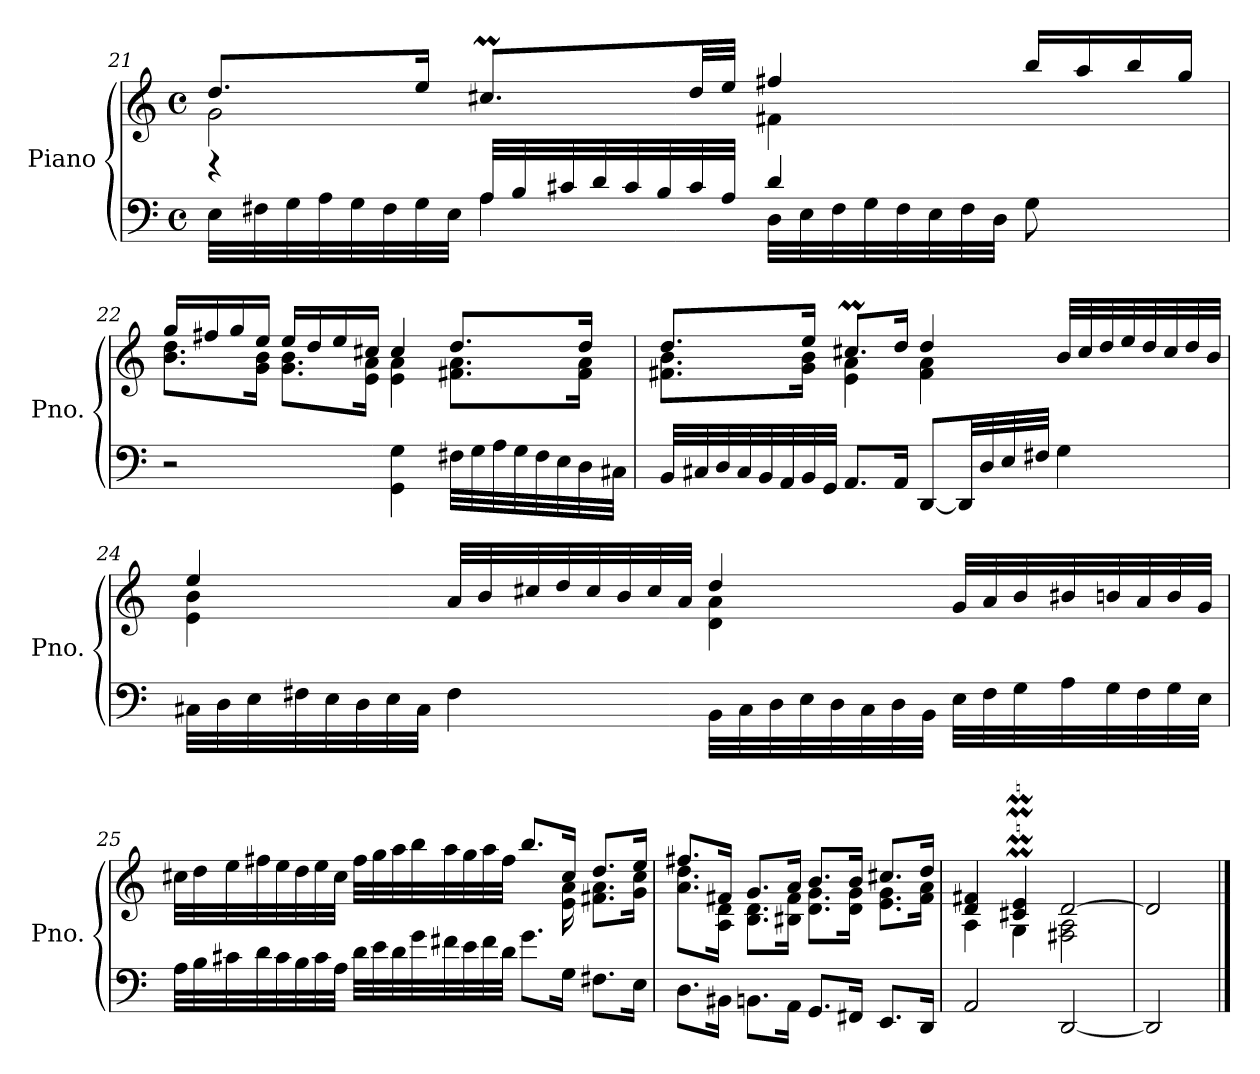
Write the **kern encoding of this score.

**kern	**kern
*part1	*part1
*staff2	*staff1
*I"Piano	*
*I'Pno.	*
!!LO:PB:g=z
*clefF4	*clefG2
*k[]	*k[]
*M4/4	*M4/4
*met(c)	*met(c)
=21	=21
*^	*^
4r	32E\LLL	8.dd/L	2g\
.	32F#X\	.	.
.	32G\	.	.
.	32A\	.	.
.	32G\	.	.
.	32F#\	.	.
.	32G\	16ee/Jk	.
.	32E\JJJ	.	.
32A/LLL	4A\	8.cc#Xm/L	.
32B/	.	.	.
32c#X/	.	.	.
32d/	.	.	.
32c#/	.	.	.
32B/	.	.	.
32c#/	.	32dd/LL	.
32A/JJJ	.	32ee/JJJ	.
4d/	32D\LLL	4ff#X/	4f#X\
.	32E\	.	.
.	32F#\	.	.
.	32G\	.	.
.	32F#\	.	.
.	32E\	.	.
.	32F#\	.	.
.	32D\JJJ	.	.
4ryy	8G\	16bb/LL	4ryy
.	.	16aa/	.
.	8ryy	16bb/	.
.	.	16gg/JJ	.
*v	*v	*	*
!!LO:LB:g=z	!!
=22	=22	=22
2r	16gg/LL	8.b\ 8.dd\L
.	16ff#X/	.
.	16gg/	.
.	16ee/JJ	16g\ 16b\Jk
.	16ee/LL	8.g\ 8.b\L
.	16dd/	.
.	16ee/	.
.	16cc#X/JJ	16e\ 16a\Jk
4GG\ 4G\	4cc#/	4e\ 4a\
32F#X\LLL	8.dd/L	8.f#X\ 8.a\L
32G\	.	.
32A\	.	.
32G\	.	.
32F#\	.	.
32E\	.	.
32D\	16dd/Jk	16f#\ 16a\Jk
32C#X\JJJ	.	.
=23	=23	=23
32BB/LLL	8.dd/L	8.f#X\ 8.b\L
32C#X/	.	.
32D/	.	.
32C#/	.	.
32BB/	.	.
32AA/	.	.
32BB/	16ee/Jk	16g\ 16b\Jk
32GG/JJJ	.	.
8.AA/L	8.cc#Xm/L	4e\ 4a\
16AA/Jk	16dd/Jk	.
[8DD/L	4dd/	4f#\ 4a\
32DD/LL]	.	.
32D/	.	.
32E/	.	.
32F#X/JJJ	.	.
4G\	32b/LLL	4ryy
.	32cc#/	.
.	32dd/	.
.	32ee/	.
.	32dd/	.
.	32cc#/	.
.	32dd/	.
.	32b/JJJ	.
!!LO:LB:g=z	!!
=24	=24	=24
32C#X\LLL	4ee/	4e\ 4b\
32D\	.	.
32E\	.	.
32F#X\	.	.
32E\	.	.
32D\	.	.
32E\	.	.
32C#\JJJ	.	.
4F#\	32a/LLL	4ryy
.	32b/	.
.	32cc#X/	.
.	32dd/	.
.	32cc#/	.
.	32b/	.
.	32cc#/	.
.	32a/JJJ	.
32BB\LLL	4dd/	4d\ 4a\
32C#\	.	.
32D\	.	.
32E\	.	.
32D\	.	.
32C#\	.	.
32D\	.	.
32BB\JJJ	.	.
32E\LLL	32g/LLL	4ryy
32F#\	32a/	.
32G\	32b/	.
32A\	32b#X/	.
32G\	32bn/	.
32F#\	32a/	.
32G\	32b/	.
32E\JJJ	32g/JJJ	.
!!LO:LB:g=z	!!
=25	=25	=25
32A\LLL	32cc#X\LLL	8.ryy
32B\	32dd\	.
32c#X\	32ee\	.
32d\	32ff#X\	.
32c#\	32ee\	.
32B\	32dd\	.
*	*v	*v
32c#\	32ee\
32A\JJJ	32cc#\JJJ
32d\LLL	32ff#\LLL
32e\	32gg\
32d\	32aa\
32g\	32bb\
32f#X\	32aa\
32e\	32gg\
32f#\	32aa\
32d\JJJ	32ff#\JJJ
8.g\L	8.bb/L
*	*^
16G\Jk	16cc#/Jk	16e\ 16a\
8.F#X\L	8.dd/L	8.f#X\ 8.a\L
16E\Jk	16ee/Jk	16g\ 16cc#\Jk
=26	=26	=26
8.D\L	8.ff#X/L	8.a\ 8.dd\L
16BB#X\Jk	16f#X/Jk	16A\ 16d\Jk
8.BBn\L	8.g/L	8.B\ 8.d\L
16AA\Jk	16a/Jk	16B#X\ 16f#\Jk
8.GG/L	8.b/L	8.d\ 8.g\L
16FF#X/Jk	16b/Jk	16d\ 16g\Jk
8.EE/L	8.cc#X/L	8.e\ 8.g\L
16DD/Jk	16dd/Jk	16f#\ 16a\Jk
!!LO:LB:g=z	!!
=27	=27	=27
2AA/	4d/ 4f#X/	4A\
.	4c#X/m 4e/m	4G\
[2DD/	[2d/	2F#X\ 2A\
*	*v	*v
=28	=28
2DD/]	2d/]
==	==
*-	*-
